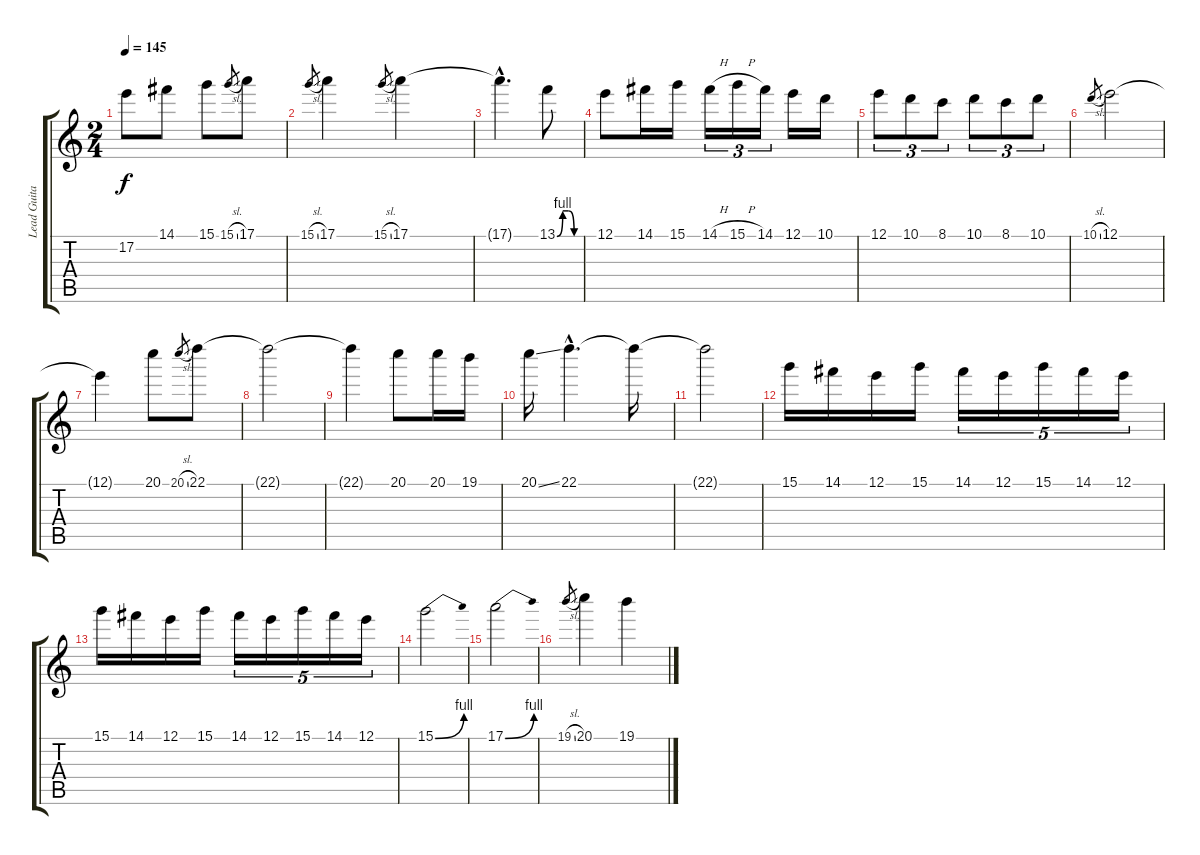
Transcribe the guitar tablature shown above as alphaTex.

\track ("Lead Guitar" "Lead Guita") {instrument distortionguitar}
\staff {score tabs}
\tuning (E4 B3 G3 D3 A2 E2) {hide}
\ts (2 4)
\tempo 145
\clef g2
\ks c
17.2.8{dy f} 14.1.8 15.1.8 15.1{sl}.8{gr} 17.1.8 |
15.1{sl}.8{gr} 17.1.4 15.1{sl}.8{gr} 17.1.4 |
17.1{hac t}.4{d} 13.1{be (custom 0 0 15 4 30 4 45 0 60 0)}.8 |
12.1.8 14.1.16 15.1.16 14.1{h}.16{tu (3 2)} 15.1{h}.16{tu (3 2)} 14.1.16{tu (3 2)} 12.1.16 10.1.16 |
12.1.8{tu (3 2)} 10.1.8{tu (3 2)} 8.1.8{tu (3 2)} 10.1.8{tu (3 2)} 8.1.8{tu (3 2)} 10.1.8{tu (3 2)} |
10.1{sl}.8{gr} 12.1.2 |
12.1{t}.4 20.1.8 20.1{sl}.8{gr} 22.1.8 |
22.1{t}.2 |
22.1{t}.4 20.1.8 20.1.16 19.1.16 |
20.1{ss}.16 22.1{hac}.4{d} 22.1{t}.16 |
22.1{t}.2 |
15.1.16 14.1.16 12.1.16 15.1.16 14.1.16{tu (5 4)} 12.1.16{tu (5 4)} 15.1.16{tu (5 4)} 14.1.16{tu (5 4)} 12.1.16{tu (5 4)} |
15.1.16 14.1.16 12.1.16 15.1.16 14.1.16{tu (5 4)} 12.1.16{tu (5 4)} 15.1.16{tu (5 4)} 14.1.16{tu (5 4)} 12.1.16{tu (5 4)} |
15.1{be (bend 0 0 60 4)}.2 |
17.1{be (bend 0 0 60 4)}.2 |
19.1{sl}.8{gr} 20.1.4 19.1.4
